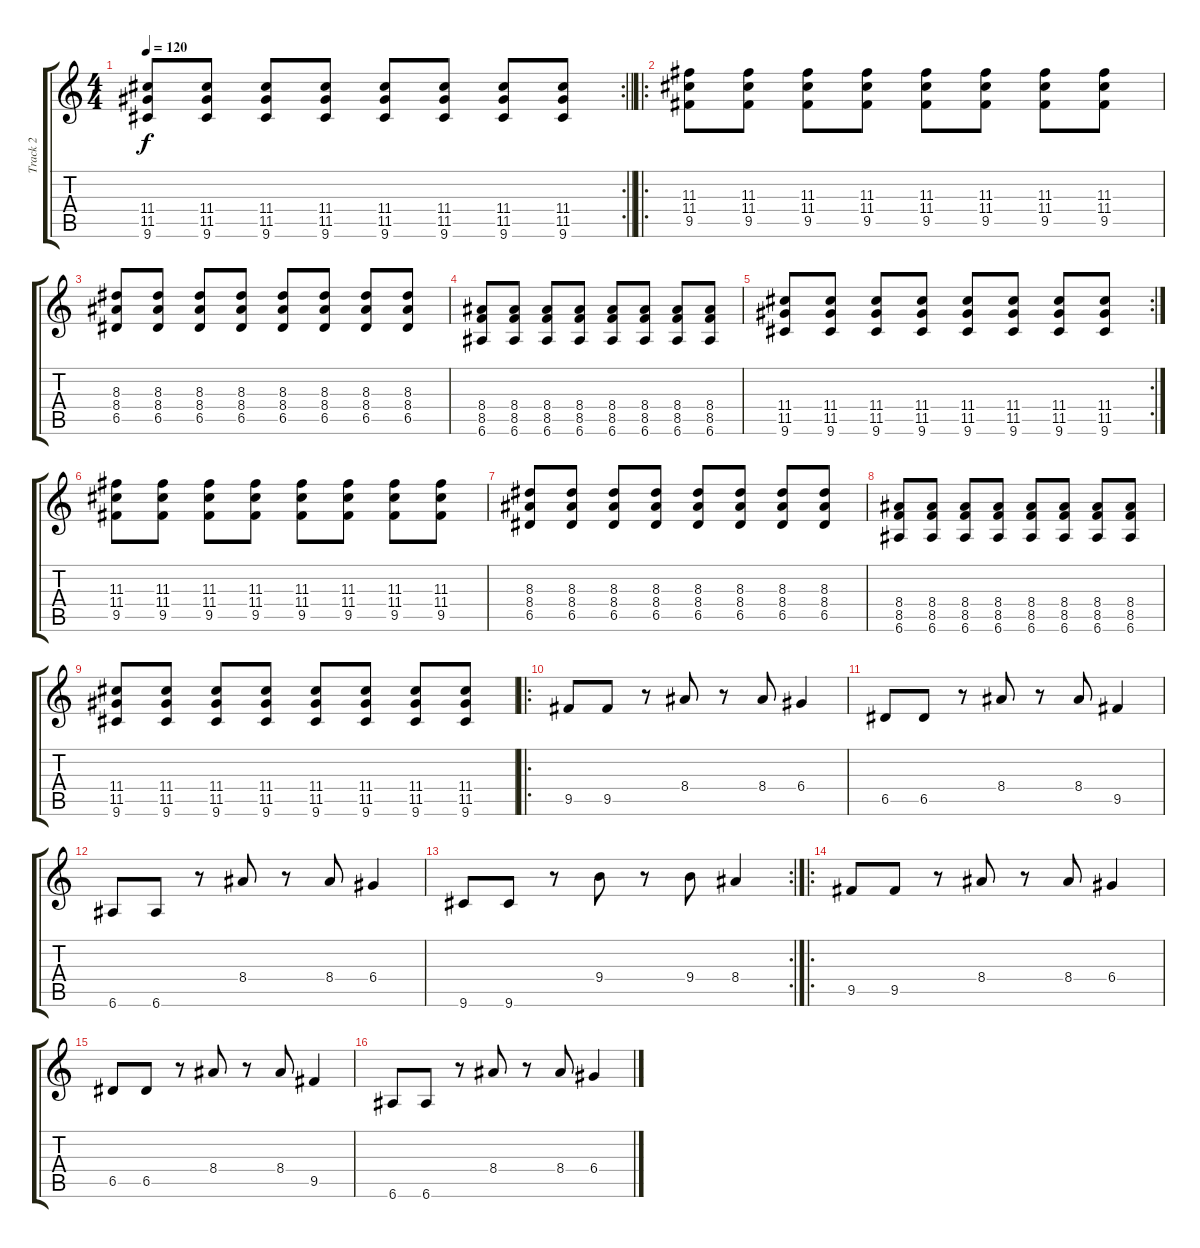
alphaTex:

\track ("Track 2" "Track 2") {instrument overdrivenguitar}
\staff {score tabs}
\tuning (E4 B3 G3 D3 A2 E2) {hide}
\rc 2
\ts (4 4)
\tempo 120
\clef g2
\barLineRight lightlight
\ks c
(11.4 11.5 9.6).8{dy f} (11.4 11.5 9.6).8 (11.4 11.5 9.6).8 (11.4 11.5 9.6).8 (11.4 11.5 9.6).8 (11.4 11.5 9.6).8 (11.4 11.5 9.6).8 (11.4 11.5 9.6).8 |
\ro
(11.3 11.4 9.5).8 (11.3 11.4 9.5).8 (11.3 11.4 9.5).8 (11.3 11.4 9.5).8 (11.3 11.4 9.5).8 (11.3 11.4 9.5).8 (11.3 11.4 9.5).8 (11.3 11.4 9.5).8 |
(8.3 8.4 6.5).8 (8.3 8.4 6.5).8 (8.3 8.4 6.5).8 (8.3 8.4 6.5).8 (8.3 8.4 6.5).8 (8.3 8.4 6.5).8 (8.3 8.4 6.5).8 (8.3 8.4 6.5).8 |
(8.4 8.5 6.6).8 (8.4 8.5 6.6).8 (8.4 8.5 6.6).8 (8.4 8.5 6.6).8 (8.4 8.5 6.6).8 (8.4 8.5 6.6).8 (8.4 8.5 6.6).8 (8.4 8.5 6.6).8 |
\rc 2
(11.4 11.5 9.6).8 (11.4 11.5 9.6).8 (11.4 11.5 9.6).8 (11.4 11.5 9.6).8 (11.4 11.5 9.6).8 (11.4 11.5 9.6).8 (11.4 11.5 9.6).8 (11.4 11.5 9.6).8 |
(11.3 11.4 9.5).8 (11.3 11.4 9.5).8 (11.3 11.4 9.5).8 (11.3 11.4 9.5).8 (11.3 11.4 9.5).8 (11.3 11.4 9.5).8 (11.3 11.4 9.5).8 (11.3 11.4 9.5).8 |
(8.3 8.4 6.5).8 (8.3 8.4 6.5).8 (8.3 8.4 6.5).8 (8.3 8.4 6.5).8 (8.3 8.4 6.5).8 (8.3 8.4 6.5).8 (8.3 8.4 6.5).8 (8.3 8.4 6.5).8 |
(8.4 8.5 6.6).8 (8.4 8.5 6.6).8 (8.4 8.5 6.6).8 (8.4 8.5 6.6).8 (8.4 8.5 6.6).8 (8.4 8.5 6.6).8 (8.4 8.5 6.6).8 (8.4 8.5 6.6).8 |
(11.4 11.5 9.6).8 (11.4 11.5 9.6).8 (11.4 11.5 9.6).8 (11.4 11.5 9.6).8 (11.4 11.5 9.6).8 (11.4 11.5 9.6).8 (11.4 11.5 9.6).8 (11.4 11.5 9.6).8 |
\ro
9.5.8 9.5.8 r.8 8.4.8 r.8 8.4.8 6.4.4 |
6.5.8 6.5.8 r.8 8.4.8 r.8 8.4.8 9.5.4 |
6.6.8 6.6.8 r.8 8.4.8 r.8 8.4.8 6.4.4 |
\rc 2
9.6.8 9.6.8 r.8 9.4.8 r.8 9.4.8 8.4.4 |
\ro
9.5.8 9.5.8 r.8 8.4.8 r.8 8.4.8 6.4.4 |
6.5.8 6.5.8 r.8 8.4.8 r.8 8.4.8 9.5.4 |
6.6.8 6.6.8 r.8 8.4.8 r.8 8.4.8 6.4.4
